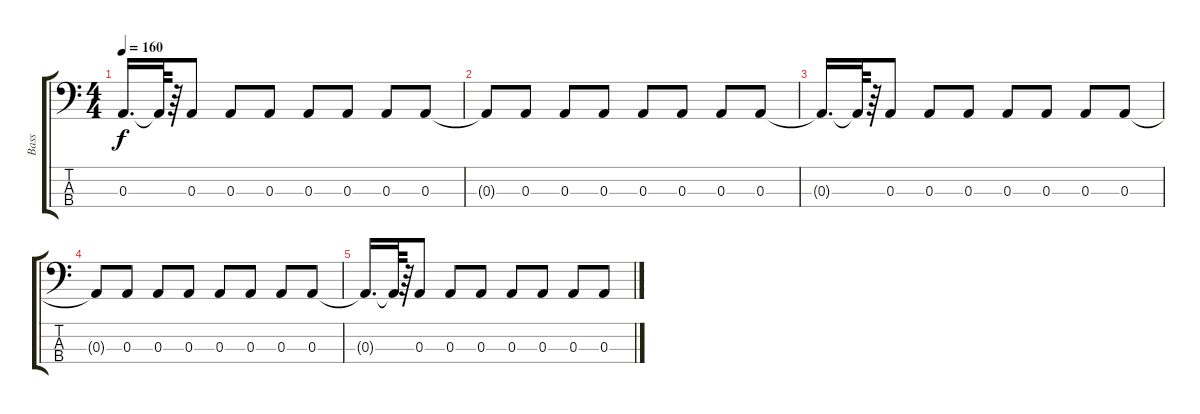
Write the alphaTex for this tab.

\track ("Bass" "Bass") {instrument electricbassfinger}
\staff {score tabs}
\tuning (G2 D2 A1 E1) {hide}
\ts (4 4)
\tempo 160
\clef f4
\ks c
0.3{t}.16{d dy f} 0.3{t}.64 r.64 0.3.8 0.3.8 0.3.8 0.3.8 0.3.8 0.3.8 0.3.8 |
0.3{t}.8 0.3.8 0.3.8 0.3.8 0.3.8 0.3.8 0.3.8 0.3.8 |
0.3{t}.16{d} 0.3{t}.64 r.64 0.3.8 0.3.8 0.3.8 0.3.8 0.3.8 0.3.8 0.3.8 |
0.3{t}.8 0.3.8 0.3.8 0.3.8 0.3.8 0.3.8 0.3.8 0.3.8 |
0.3{t}.16{d} 0.3{t}.64 r.64 0.3.8 0.3.8 0.3.8 0.3.8 0.3.8 0.3.8 0.3.8
